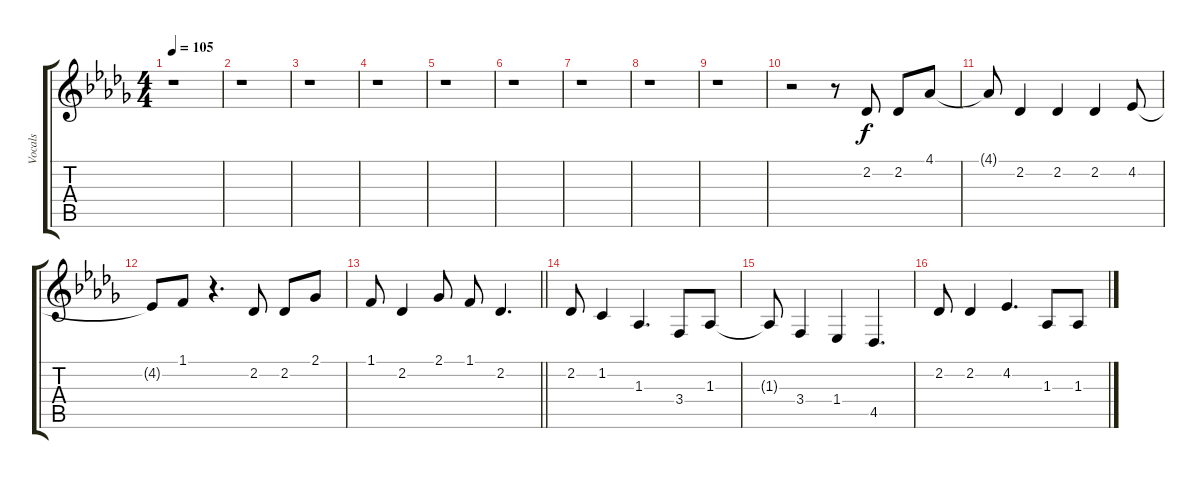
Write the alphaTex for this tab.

\track ("Vocals" "Vocals") {instrument tenorsax}
\staff {score tabs}
\tuning (E4 B3 G3 D3 A2 E2) {hide}
\ts (4 4)
\tempo 105
\clef g2
\ks db
r.1{dy f} |
r.1 |
r.1 |
r.1 |
r.1 |
r.1 |
r.1 |
r.1 |
r.1 |
r.2 r.8 2.2.8 2.2.8 4.1.8 |
4.1{t}.8 2.2.4 2.2.4 2.2.4 4.2.8 |
4.2{t}.8 1.1.8 r.4{d} 2.2.8 2.2.8 2.1.8 |
\barLineRight lightlight
1.1.8 2.2.4 2.1.8 1.1.8 2.2.4{d} |
2.2.8 1.2.4 1.3.4{d} 3.4.8 1.3.8 |
1.3{t}.8 3.4.4 1.4.4 4.5.4{d} |
2.2.8 2.2.4 4.2.4{d} 1.3.8 1.3.8
